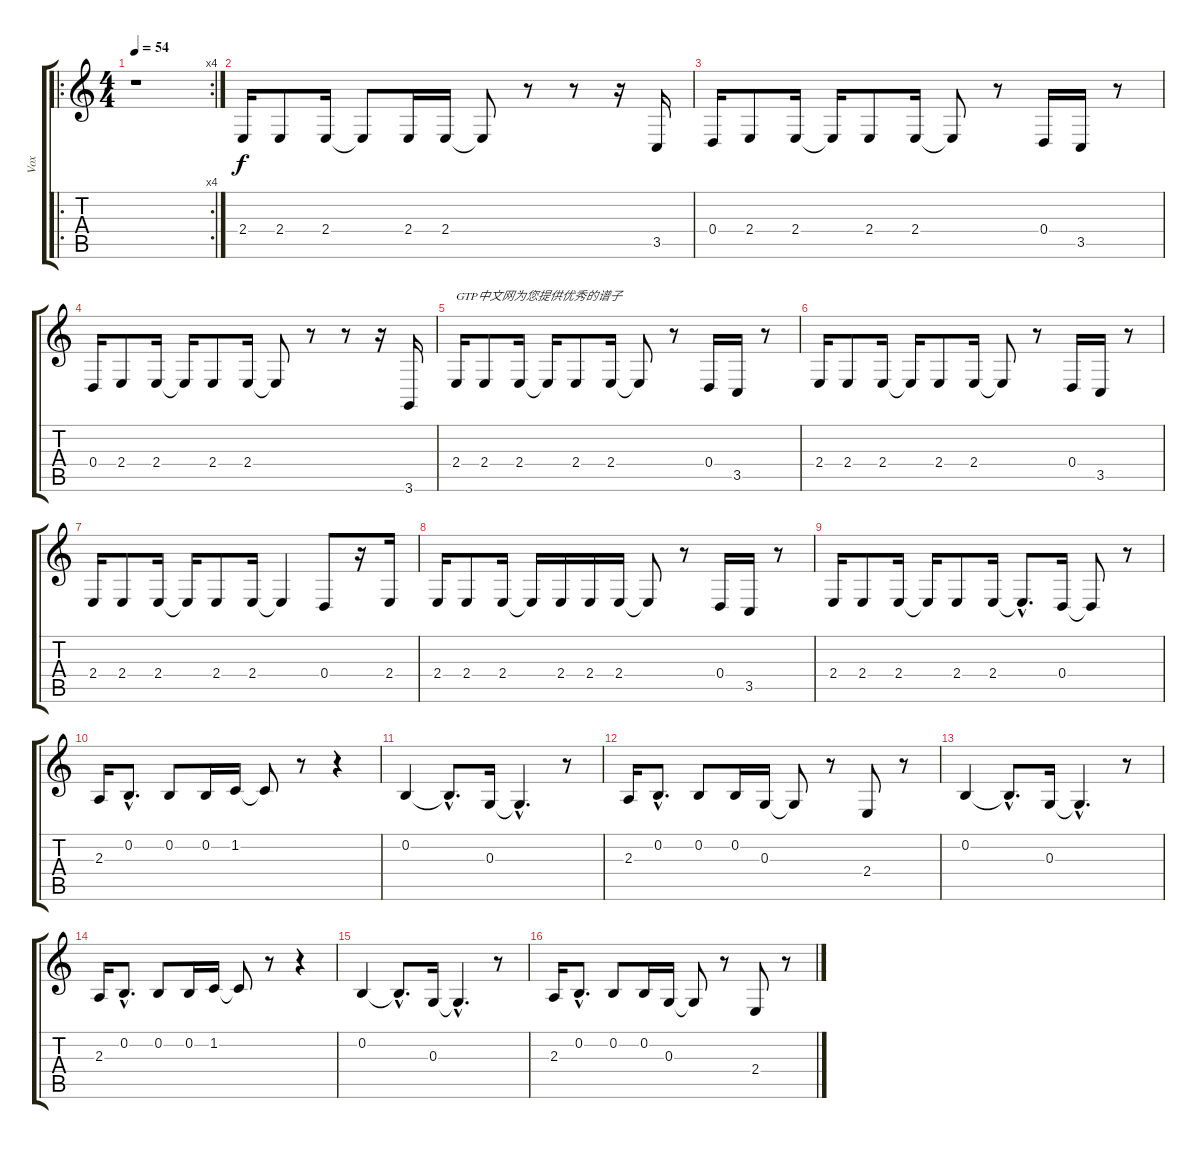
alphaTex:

\track ("Vox" "Vox") {instrument synthvoice}
\staff {score tabs}
\tuning (E4 B3 G3 D3 A2 E2) {hide}
\ro
\rc 4
\ts (4 4)
\tempo 54
\clef g2
\ks c
r.1{dy f instrument synthvoice} |
2.4.16 2.4.8 2.4.16 2.4{t}.8 2.4.16 2.4.16 2.4{t}.8 r.8 r.8 r.16 3.5.16 |
0.4.16 2.4.8 2.4.16 2.4{t}.16 2.4.8 2.4.16 2.4{t}.8 r.8 0.4.16 3.5.16 r.8 |
0.4.16 2.4.8 2.4.16 2.4{t}.16 2.4.8 2.4.16 2.4{t}.8 r.8 r.8 r.16 3.6.16 |
2.4.16{txt "GTP中文网为您提供优秀的谱子"} 2.4.8 2.4.16 2.4{t}.16 2.4.8 2.4.16 2.4{t}.8 r.8 0.4.16 3.5.16 r.8 |
2.4.16 2.4.8 2.4.16 2.4{t}.16 2.4.8 2.4.16 2.4{t}.8 r.8 0.4.16 3.5.16 r.8 |
2.4.16 2.4.8 2.4.16 2.4{t}.16 2.4.8 2.4.16 2.4{t}.4 0.4.8 r.16 2.4.16 |
2.4.16 2.4.8 2.4.16 2.4{t}.16 2.4.16 2.4.16 2.4.16 2.4{t}.8 r.8 0.4.16 3.5.16 r.8 |
2.4.16 2.4.8 2.4.16 2.4{t}.16 2.4.8 2.4.16 2.4{hac t}.8{d} 0.4.16 0.4{t}.8 r.8 |
2.3.16 0.2{hac}.8{d} 0.2.8 0.2.16 1.2.16 1.2{t}.8 r.8 r.4 |
0.2.4 0.2{hac t}.8{d} 0.3.16 0.3{hac t}.4{d} r.8 |
2.3.16 0.2{hac}.8{d} 0.2.8 0.2.16 0.3.16 0.3{t}.8 r.8 2.4.8 r.8 |
0.2.4 0.2{hac t}.8{d} 0.3.16 0.3{hac t}.4{d} r.8 |
2.3.16 0.2{hac}.8{d} 0.2.8 0.2.16 1.2.16 1.2{t}.8 r.8 r.4 |
0.2.4 0.2{hac t}.8{d} 0.3.16 0.3{hac t}.4{d} r.8 |
2.3.16 0.2{hac}.8{d} 0.2.8 0.2.16 0.3.16 0.3{t}.8 r.8 2.4.8 r.8
